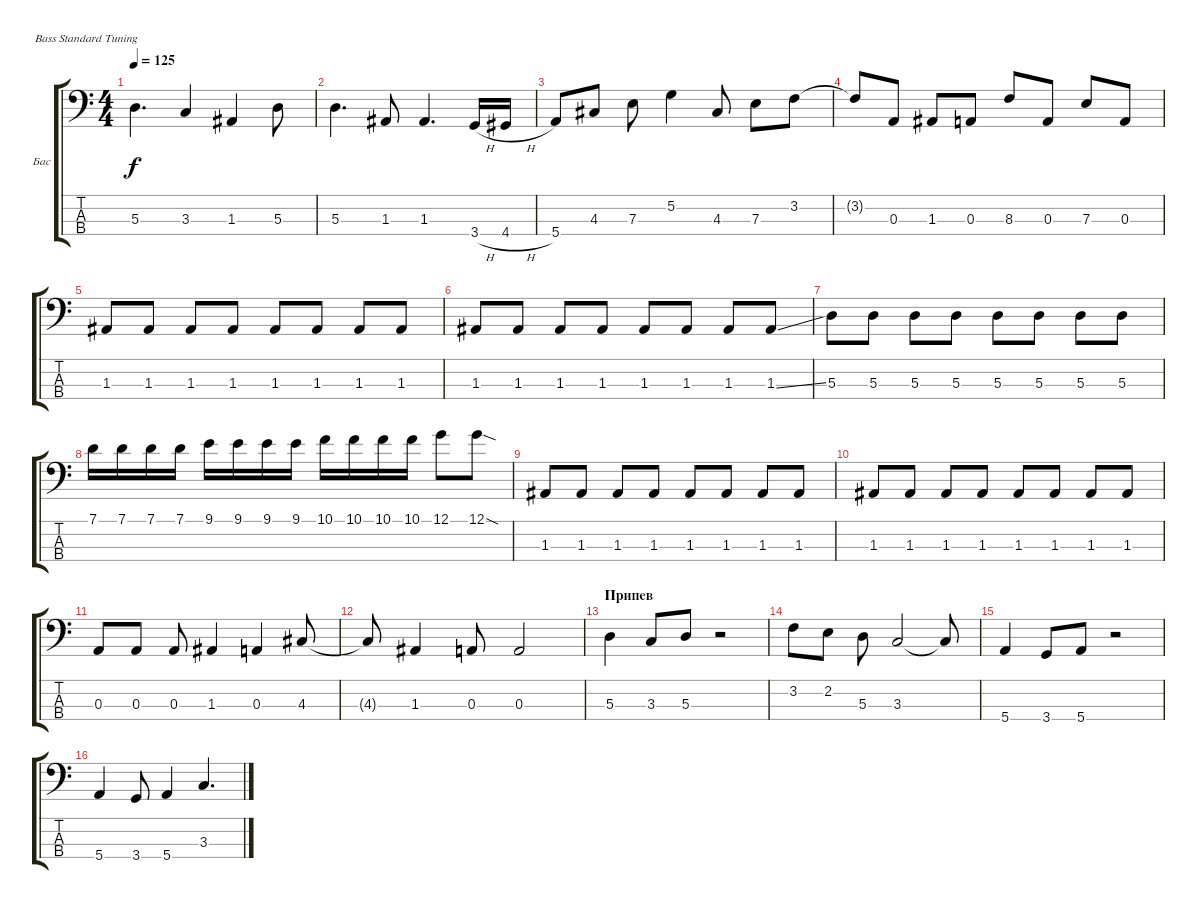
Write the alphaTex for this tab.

\bracketExtendMode groupsimilarinstruments
\firstSystemTrackNameOrientation horizontal
\otherSystemsTrackNameOrientation horizontal
\track ("Виталий Дубинин" "Бас") {instrument electricbassfinger}
\staff {score tabs}
\tuning (G2 D2 A1 E1)
\ts (4 4)
\tempo 125
\clef f4
\ks c
5.3.4{d dy f} 3.3.4 1.3.4 5.3.8 |
5.3.4{d} 1.3.8 1.3.4{d} 3.4{h}.16 4.4{h}.16 |
5.4.8 4.3.8 7.3.8 5.2.4 4.3.8 7.3.8 3.2.8 |
3.2{t}.8 0.3.8 1.3.8 0.3.8 8.3.8 0.3.8 7.3.8 0.3.8 |
1.3.8 1.3.8 1.3.8 1.3.8 1.3.8 1.3.8 1.3.8 1.3.8 |
1.3.8 1.3.8 1.3.8 1.3.8 1.3.8 1.3.8 1.3.8 1.3{ss}.8 |
5.3.8 5.3.8 5.3.8 5.3.8 5.3.8 5.3.8 5.3.8 5.3.8 |
7.1.16 7.1.16 7.1.16 7.1.16 9.1.16 9.1.16 9.1.16 9.1.16 10.1.16 10.1.16 10.1.16 10.1.16 12.1.8 12.1{sod}.8 |
1.3.8 1.3.8 1.3.8 1.3.8 1.3.8 1.3.8 1.3.8 1.3.8 |
1.3.8 1.3.8 1.3.8 1.3.8 1.3.8 1.3.8 1.3.8 1.3.8 |
0.3.8 0.3.8 0.3.8 1.3.4 0.3.4 4.3.8 |
4.3{t}.8 1.3.4 0.3.8 0.3.2 |
\section ("" "Припев")
5.3.4 3.3.8 5.3.8 r.2 |
3.2.8 2.2.8 5.3.8 3.3.2 3.3{t}.8 |
5.4.4 3.4.8 5.4.8 r.2 |
5.4.4 3.4.8 5.4.4 3.3.4{d}
